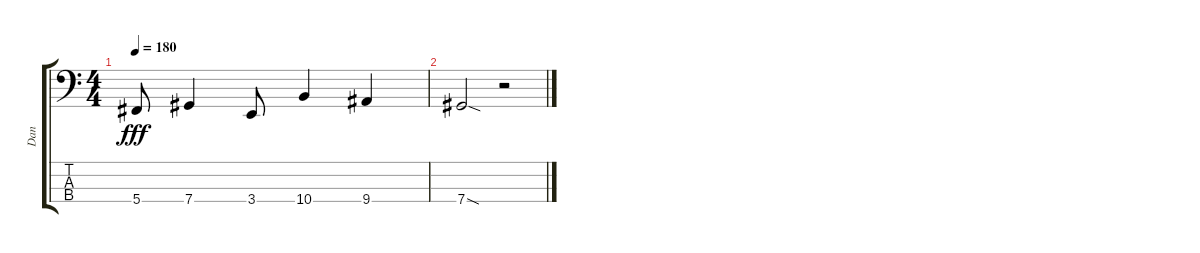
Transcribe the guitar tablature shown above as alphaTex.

\track ("Dan" "Dan") {instrument electricbassfinger}
\staff {score tabs}
\tuning (Gb2 Db2 Ab1 Db1) {hide}
\ts (4 4)
\tempo 180
\clef f4
\ks c
5.4{t}.8{dy fff} 7.4.4 3.4.8 10.4.4 9.4.4 |
7.4{sod}.2 r.2
